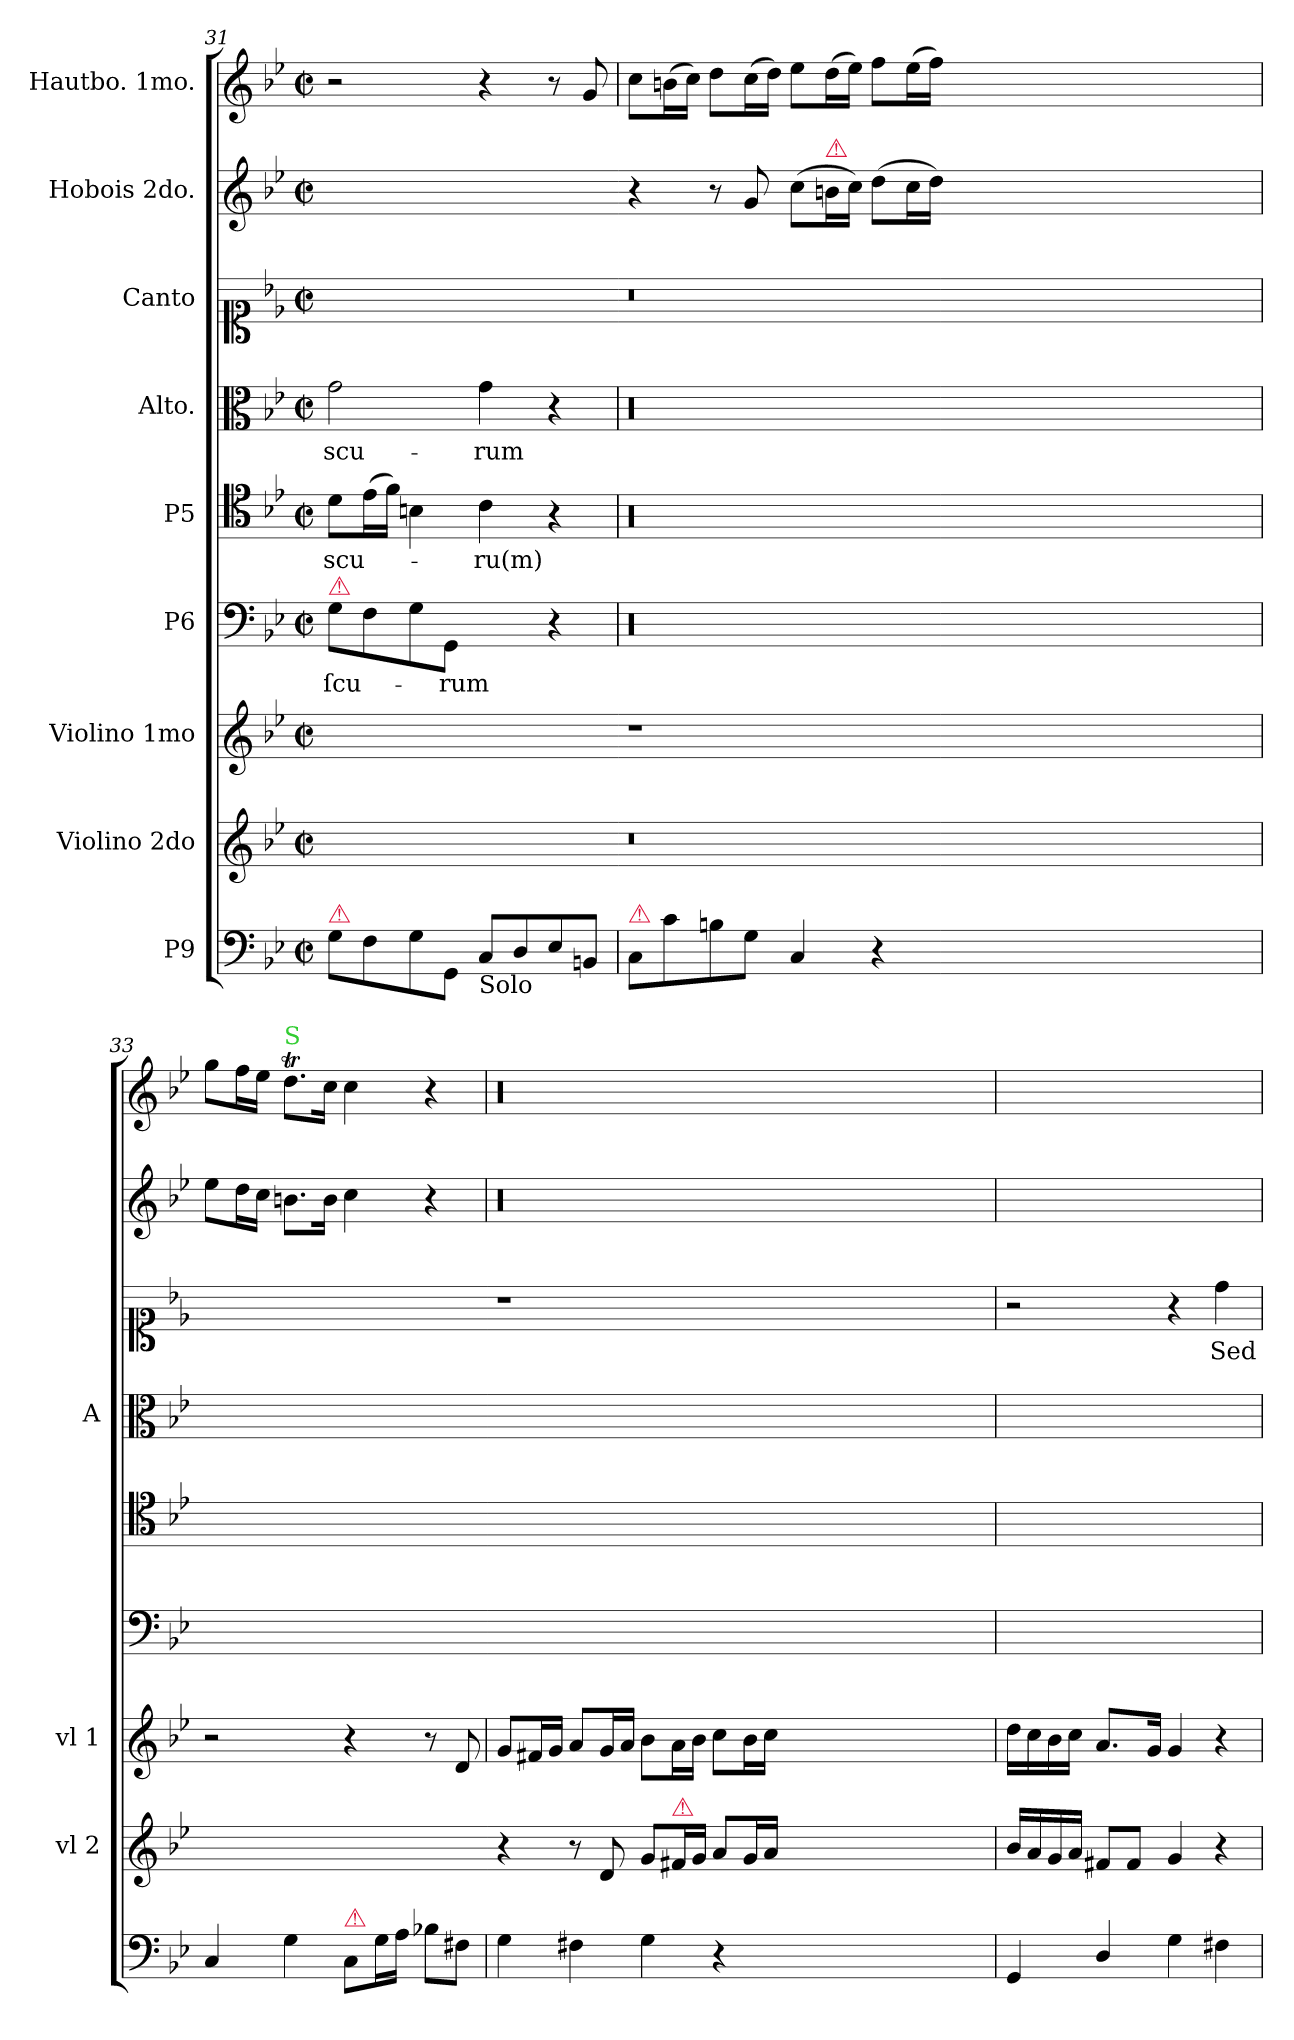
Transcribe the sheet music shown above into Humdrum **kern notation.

**kern	**kern	**kern	**kern	**text	**kern	**text	**kern	**text	**kern	**text	**kern	**kern
*part9	*part8	*part7	*part6	*part6	*part5	*part5	*part4	*part4	*part3	*part3	*part2	*part1
*staff9	*staff8	*staff7	*staff6	*staff6	*staff5	*staff5	*staff4	*staff4	*staff3	*staff3	*staff2	*staff1
*I"P9	*I"Violino 2do	*I"Violino 1mo	*I"P6	*	*I"P5	*	*I"Alto.	*	*I"Canto	*	*I"Hobois 2do.	*I"Hautbo. 1mo.
*	*I'vl 2	*I'vl 1	*	*	*	*	*I'A	*	*	*	*	*
*clefF4	*clefG2	*clefG2	*clefF4	*	*clefC4	*	*clefC3	*	*clefC1	*	*clefG2	*clefG2
*k[b-e-]	*k[b-e-]	*k[b-e-]	*k[b-e-]	*	*k[b-e-]	*	*k[b-e-]	*	*k[b-e-]	*	*k[b-e-]	*k[b-e-]
*g:	*g:	*g:	*g:	*	*g:	*	*g:	*	*g:	*	*g:	*g:
*M2/2	*M2/2	*M2/2	*M2/2	*	*M2/2	*	*M2/2	*	*M2/2	*	*M2/2	*M2/2
*met(c|)	*met(c|)	*met(c|)	*met(c|)	*	*met(c|)	*	*met(c|)	*	*met(c|)	*	*met(c|)	*met(c|)
=31	=31	=31	=31	=31	=31	=31	=31	=31	=31	=31	=31	=31
!	!	!	!LO:TX:a:color=crimson:t=⚠	!	!	!	!	!	!	!	!	!
!LO:TX:a:color=crimson:t=⚠	!	!	!	!	!	!	!	!	!	!	!	!
8G\L	1ryy	1ryy	8G\L	-ſcu-	8d\L	-scu-	2g\	-scu-	1ryy	.	1ryy	2r
8F\	.	.	8F\	.	(16e-\L	.	.	.	.	.	.	.
.	.	.	.	.	16f\JJ)	.	.	.	.	.	.	.
8G\	.	.	8G\	.	4Bn\	.	.	.	.	.	.	.
8GG/J	.	.	8GG/J	rum	.	.	.	.	.	.	.	.
!LO:TX:b:t=Solo	!	!	!	!	!	!	!	!	!	!	!	!
8C/L	.	.	4ryy	.	4c\	-ru(m)	4g\	-rum	.	.	.	4r
8D/	.	.	.	.	.	.	.	.	.	.	.	.
8E-/	.	.	4r	.	4r	.	4r	.	.	.	.	8r
8BBn/J	.	.	.	.	.	.	.	.	.	.	.	8g/
=32	=32	=32	=32	=32	=32	=32	=32	=32	=32	=32	=32-	=32
!LO:TX:a:color=crimson:t=⚠	!	!	!	!	!	!	!	!	!	!	!	!
8C/L	0r	1r	00r	.	00r	.	00r	.	0r	.	4r	8cc\L
8c\	.	.	.	.	.	.	.	.	.	.	.	(16bn\L
.	.	.	.	.	.	.	.	.	.	.	.	16cc\JJ)
8Bn\	.	.	.	.	.	.	.	.	.	.	8r	8dd\L
8G\J	.	.	.	.	.	.	.	.	.	.	8g/	(16cc\L
.	.	.	.	.	.	.	.	.	.	.	.	16dd\JJ)
4C/	.	.	.	.	.	.	.	.	.	.	(8cc\L	8ee-\L
!	!	!	!	!	!	!	!	!	!	!	!LO:TX:a:color=crimson:t=⚠	!
.	.	.	.	.	.	.	.	.	.	.	16bn\L	(16dd\L
.	.	.	.	.	.	.	.	.	.	.	16cc\JJ)	16ee-\JJ)
4r	.	.	.	.	.	.	.	.	.	.	(8dd\L	8ff\L
.	.	.	.	.	.	.	.	.	.	.	16cc\L	(16ee-\L
.	.	.	.	.	.	.	.	.	.	.	16dd\JJ)	16ff\JJ)
0.ryy	.	0.ryy	.	.	.	.	.	.	.	.	0.ryy	0.ryy
.	0ryy	.	.	.	.	.	.	.	0ryy	.	.	.
=33	=33	=33	=33	=33	=33	=33	=33	=33	=33	=33	=33	=33
4C/	1ryy	2r	1ryy	.	1ryy	.	1ryy	.	1ryy	.	8ee-\L	8gg\L
.	.	.	.	.	.	.	.	.	.	.	16dd\L	16ff\L
.	.	.	.	.	.	.	.	.	.	.	16cc\JJ	16ee-\JJ
!	!	!	!	!	!	!	!	!	!	!	!	!LO:TX:a:color=limegreen:t=S
4G\	.	.	.	.	.	.	.	.	.	.	8.bn\L	8.ddt\L
.	.	.	.	.	.	.	.	.	.	.	16b\Jk	16cc\Jk
!LO:TX:a:color=crimson:t=⚠	!	!	!	!	!	!	!	!	!	!	!	!
8C/L	.	4r	.	.	.	.	.	.	.	.	4cc\	4cc\
16G\L	.	.	.	.	.	.	.	.	.	.	.	.
16A\JJ	.	.	.	.	.	.	.	.	.	.	.	.
8B-X\L	.	8r	.	.	.	.	.	.	.	.	4r	4r
8F#X\J	.	8d/	.	.	.	.	.	.	.	.	.	.
=34	=34-	=34	=34	=34	=34	=34	=34	=34	=34	=34	=34	=34
4G\	4r	8g/L	00ryy	.	00ryy	.	00ryy	.	1r	.	00r	00r
.	.	16f#X/L	.	.	.	.	.	.	.	.	.	.
.	.	16g/JJ	.	.	.	.	.	.	.	.	.	.
4F#X\	8r	8a/L	.	.	.	.	.	.	.	.	.	.
.	8d/	16g/L	.	.	.	.	.	.	.	.	.	.
.	.	16a/JJ	.	.	.	.	.	.	.	.	.	.
4G\	8g/L	8b-\L	.	.	.	.	.	.	.	.	.	.
!	!LO:TX:a:color=crimson:t=⚠	!	!	!	!	!	!	!	!	!	!	!
.	16f#X/L	16a\L	.	.	.	.	.	.	.	.	.	.
.	16g/JJ	16b-\JJ	.	.	.	.	.	.	.	.	.	.
4r	8a/L	8cc\L	.	.	.	.	.	.	.	.	.	.
.	16g/L	16b-\L	.	.	.	.	.	.	.	.	.	.
.	16a/JJ	16cc\JJ	.	.	.	.	.	.	.	.	.	.
0.ryy	0.ryy	0.ryy	.	.	.	.	.	.	0.ryy	.	.	.
=35	=35	=35	=35	=35	=35	=35	=35	=35	=35	=35	=35	=35
4GG/	16b-/LL	16dd\LL	1ryy	.	1ryy	.	1ryy	.	2r	.	1ryy	1ryy
.	16a/	16cc\	.	.	.	.	.	.	.	.	.	.
.	16g/	16b-\	.	.	.	.	.	.	.	.	.	.
.	16a/JJ	16cc\JJ	.	.	.	.	.	.	.	.	.	.
4D/	8f#X/L	8.a/L	.	.	.	.	.	.	.	.	.	.
.	8f#/J	.	.	.	.	.	.	.	.	.	.	.
.	.	16g/Jk	.	.	.	.	.	.	.	.	.	.
4G\	4g/	4g/	.	.	.	.	.	.	4r	.	.	.
4F#X\	4r	4r	.	.	.	.	.	.	4dd\	Sed	.	.
=	=	=	=	=	=	=	=	=	=	=	=	=
*-	*-	*-	*-	*-	*-	*-	*-	*-	*-	*-	*-	*-
